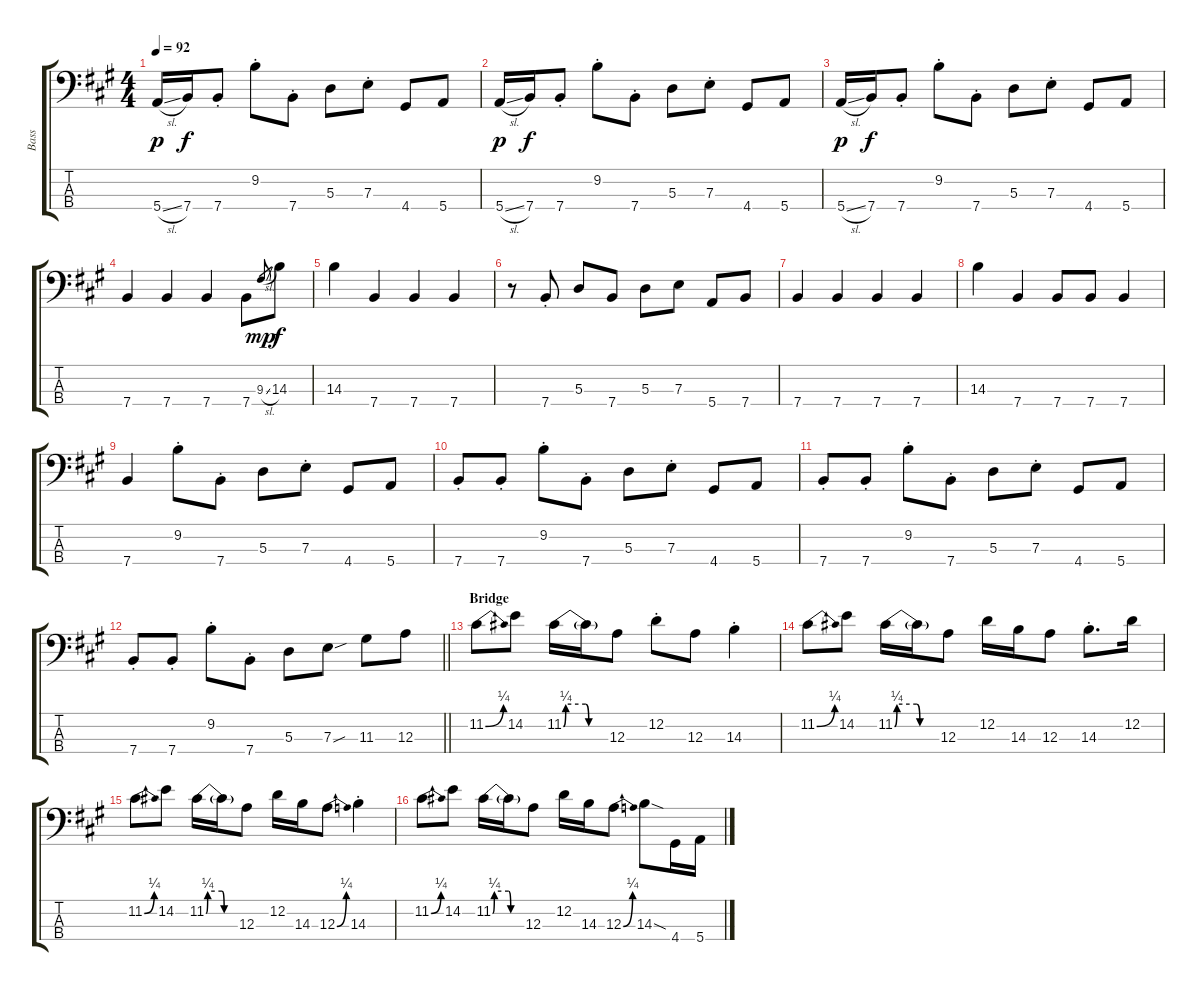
\track ("Bass" "Bass") {instrument electricbassfinger}
\staff {score tabs}
\tuning (G2 D2 A1 E1) {hide}
\ts (4 4)
\tempo 92
\clef f4
\ks f#minor
5.4{sl}.16{dy p} 7.4.16{dy f} 7.4{st}.8 9.2{st}.8 7.4{st}.8 5.3.8 7.3{st}.8 4.4.8 5.4.8 |
5.4{sl}.16{dy p} 7.4.16{dy f} 7.4{st}.8 9.2{st}.8 7.4{st}.8 5.3.8 7.3{st}.8 4.4.8 5.4.8 |
5.4{sl}.16{dy p} 7.4.16{dy f} 7.4{st}.8 9.2{st}.8 7.4{st}.8 5.3.8 7.3{st}.8 4.4.8 5.4.8 |
7.4.4 7.4.4 7.4.4 7.4.8 9.3{sl}.8{gr dy mp} 14.3.8{dy f} |
14.3.4 7.4.4 7.4.4 7.4.4 |
r.8 7.4{st}.8 5.3.8 7.4.8 5.3.8 7.3.8 5.4.8 7.4.8 |
7.4.4 7.4.4 7.4.4 7.4.4 |
14.3.4 7.4.4 7.4.8 7.4.8 7.4.4 |
7.4.4 9.2{st}.8 7.4{st}.8 5.3.8 7.3{st}.8 4.4.8 5.4.8 |
7.4{st}.8 7.4{st}.8 9.2{st}.8 7.4{st}.8 5.3.8 7.3{st}.8 4.4.8 5.4.8 |
7.4{st}.8 7.4{st}.8 9.2{st}.8 7.4{st}.8 5.3.8 7.3{st}.8 4.4.8 5.4.8 |
\barLineRight lightlight
7.4{st}.8 7.4{st}.8 9.2{st}.8 7.4{st}.8 5.3.8 7.3{sou}.8 11.3.8 12.3.8 |
\section ("" "Bridge")
11.2{be (bend 0 0 60 1)}.8 14.2.8 11.2{be (custom 0 0 3 1 29 1 33 0 60 0)}.16 11.2{t}.16 12.3.8 12.2{st}.8 12.3.8 14.3{st}.4 |
11.2{be (bend 0 0 60 1)}.8 14.2.8 11.2{be (custom 0 0 3 1 29 1 33 0 60 0)}.16 11.2{t}.16 12.3.8 12.2.16 14.3.16 12.3.8 14.3{st}.8{d} 12.2.16 |
11.2{be (bend 0 0 60 1)}.8 14.2.8 11.2{be (custom 0 0 3 1 29 1 33 0 60 0)}.16 11.2{t}.16 12.3.8 12.2.16 14.3.16 12.3{be (bend 0 0 60 1)}.8 14.3{st}.4 |
11.2{be (bend 0 0 60 1)}.8 14.2.8 11.2{be (custom 0 0 3 1 29 1 33 0 60 0)}.16 11.2{t}.16 12.3.8 12.2.16 14.3.16 12.3{be (bend 0 0 60 1)}.8 14.3{sod}.8 4.4.16 5.4.16
